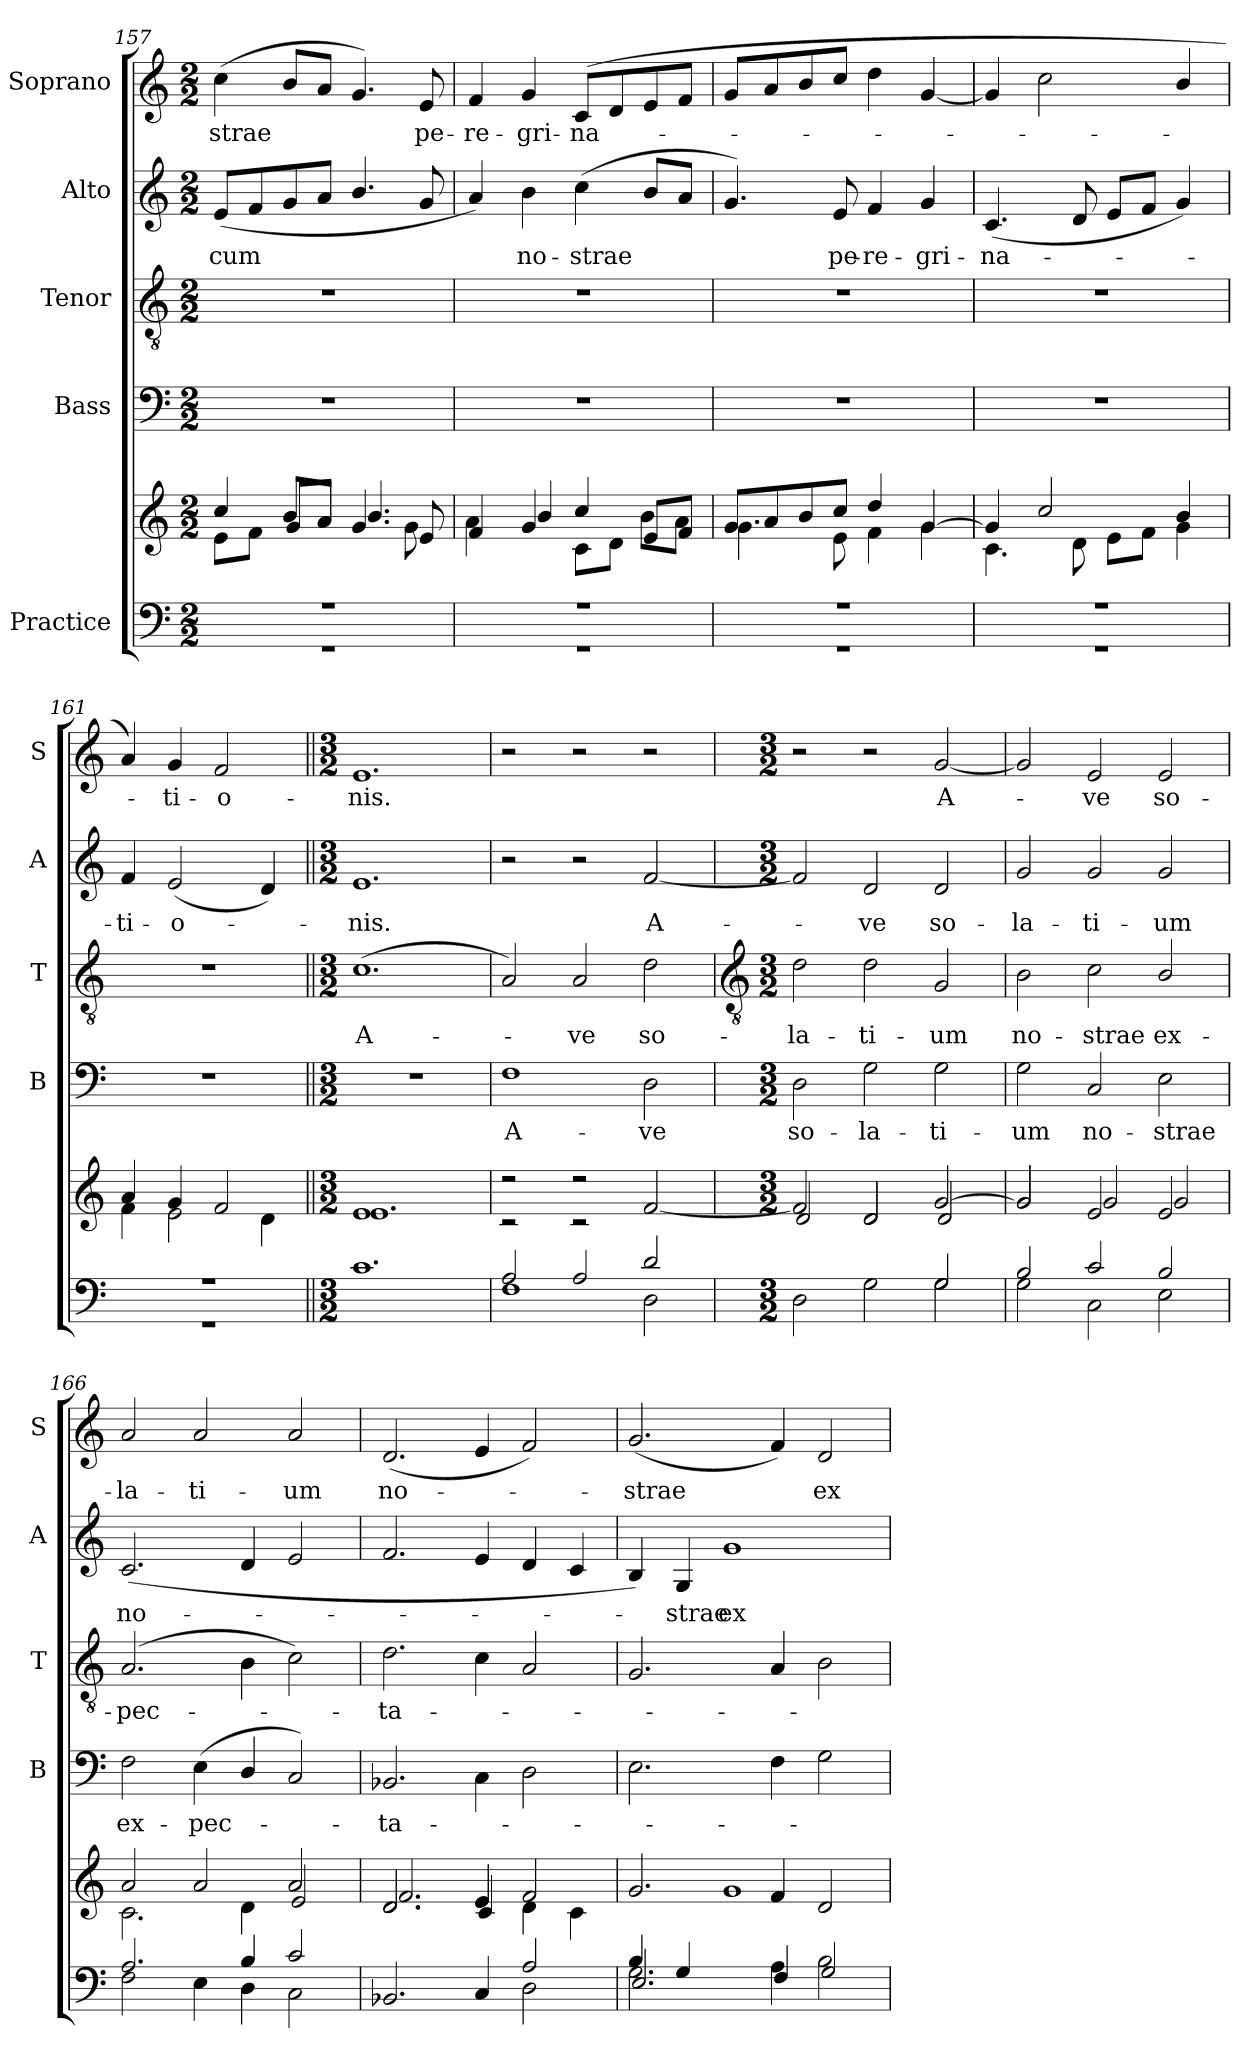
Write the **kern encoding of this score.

**kern	**kern	**kern	**text	**kern	**text	**kern	**text	**kern	**text
*part5	*part5	*part4	*part4	*part3	*part3	*part2	*part2	*part1	*part1
*staff6	*staff5	*staff4	*staff4	*staff3	*staff3	*staff2	*staff2	*staff1	*staff1
*I"Practice	*	*I"Bass	*	*I"Tenor	*	*I"Alto	*	*I"Soprano	*
*	*	*I'B	*	*I'T	*	*I'A	*	*I'S	*
!!LO:LB:g=z
*clefF4	*clefG2	*clefF4	*	*clefGv2	*	*clefG2	*	*clefG2	*
*k[]	*k[]	*k[]	*	*k[]	*	*k[]	*	*k[]	*
*C:	*C:	*C:	*	*C:	*	*C:	*	*C:	*
*M2/2	*M2/2	*M2/2	*	*M2/2	*	*M2/2	*	*M2/2	*
=157	=157	=157	=157	=157	=157	=157	=157	=157	=157
*^	*^	*	*	*	*	*	*	*	*
!	!	!	!	!	!	!	!	!	!LO:LY:b	!	!LO:LY:b
1r	1r	4cc/	8e\L	1r	.	1r	.	(<8eL	-cum	(<4cc	-strae
.	.	.	8f\J	.	.	.	.	8f	.	.	.
.	.	8bL	8g/L	.	.	.	.	8g	.	8bL	.
.	.	8aJ	8a\J	.	.	.	.	8aJ	.	8aJ	.
.	.	4.g	4.b/	.	.	.	.	4.b/	.	4.g)	.
!	!	!	!	!	!	!	!	!	!	!	!LO:LY:b
.	.	8e	8g	.	.	.	.	8g	.	8e	pe-
=158	=158	=158	=158	=158	=158	=158	=158	=158	=158	=158	=158
!	!	!	!	!	!	!	!	!	!	!	!LO:LY:b
1r	1r	4f	4a	1r	.	1r	.	4a)	.	4f	-re-
!	!	!	!	!	!	!	!	!	!LO:LY:b	!	!LO:LY:b
.	.	4g	4b/	.	.	.	.	4b	no-	4g	-gri-
!	!	!	!	!	!	!	!	!	!LO:LY:b	!	!LO:LY:b
.	.	8c\L	4cc/	.	.	.	.	(<4cc	-strae	(<8cL	-na-
.	.	8d\J	.	.	.	.	.	.	.	8d	.
.	.	8eL	8bL	.	.	.	.	8bL	.	8e	.
.	.	8fJ	8aJ	.	.	.	.	8aJ	.	8fJ	.
=159	=159	=159	=159	=159	=159	=159	=159	=159	=159	=159	=159
1r	1r	8gL	4.g\	1r	.	1r	.	4.g)	.	8gL	.
.	.	8a	.	.	.	.	.	.	.	8a	.
.	.	8b	.	.	.	.	.	.	.	8b	.
!	!	!	!	!	!	!	!	!	!LO:LY:b	!	!
.	.	8ccJ	8e\	.	.	.	.	8e	pe-	8ccJ	.
!	!	!	!	!	!	!	!	!	!LO:LY:b	!	!
.	.	4dd	4f\	.	.	.	.	4f	-re-	4dd	.
!	!	!	!	!	!	!	!	!	!LO:LY:b	!	!
.	.	[4g	4g	.	.	.	.	4g	-gri-	[4g	.
=160	=160	=160	=160	=160	=160	=160	=160	=160	=160	=160	=160
!	!	!	!	!	!	!	!	!	!LO:LY:b	!	!
1r	1r	4g]	4.c\	1r	.	1r	.	(<4.c	-na-	4g]	.
.	.	2cc/	.	.	.	.	.	.	.	2cc	.
.	.	.	8d\	.	.	.	.	8d	.	.	.
.	.	.	8e\L	.	.	.	.	8eL	.	.	.
.	.	.	8f\J	.	.	.	.	8fJ	.	.	.
.	.	4b/	4g	.	.	.	.	4g)	.	4b/	.
=161	=161	=161	=161	=161	=161	=161	=161	=161	=161	=161	=161
!	!	!	!	!	!	!	!	!	!LO:LY:b	!	!
1r	1r	4a	4f	1r	.	1r	.	4f	ti-	4a)	.
!	!	!	!	!	!	!	!	!	!LO:LY:b	!	!LO:LY:b
.	.	4g	2e\	.	.	.	.	(<2e	-o-	4g	ti-
!	!	!	!	!	!	!	!	!	!	!	!LO:LY:b
.	.	2f	.	.	.	.	.	.	.	2f	-o-
.	.	.	4d\	.	.	.	.	4d)	.	.	.
=162||	=162||	=162||	=162||	=162||	=162||	=162||	=162||	=162||	=162||	=162||	=162||
*M3/2	*	*M3/2	*	*M3/2	*	*M3/2	*	*M3/2	*	*M3/2	*
!	!LO:N:vis=1	!	!	!LO:N:vis=1	!	!	!LO:LY:b	!	!LO:LY:b	!	!LO:LY:b
1.c	1.ryy	1.e	1.e	1.r	.	(<1.c	A-	1.e	nis.	1.e	-nis.
=163	=163	=163	=163	=163	=163	=163	=163	=163	=163	=163	=163
!	!	!	!	!	!LO:LY:b	!	!	!	!	!	!
2A/	1F	2r	2r	1F	A-	2A)	.	2r	.	2r	.
!	!	!	!	!	!	!	!LO:LY:b	!	!	!	!
2A/	.	2r	2r	.	.	2A	ve	2r	.	2r	.
!	!	!	!	!	!LO:LY:b	!	!LO:LY:b	!	!LO:LY:b	!	!
2d	2D	2ryy	[2f	2D	-ve	2d	so-	[2f	A-	2r	.
*	*	*v	*v	*	*	*	*	*	*	*	*
!!LO:LB:g=z
=164	=164	=164	=164	=164	=164	=164	=164	=164	=164	=164
*	*	*	*	*	*clefGv2	*	*	*	*	*
*M3/2	*	*M3/2	*M3/2	*	*M3/2	*	*M3/2	*	*M3/2	*
*	*	*^	*	*	*	*	*	*	*	*
*	*	*	*^	*	*	*	*	*	*	*	*
!	!	!	!	!	!	!LO:LY:b	!	!LO:LY:b	!	!	!	!
1ryy	2D	2ryy	2f/]	2d/	2D	so-	2d	-la-	2f]	.	2r	.
!	!	!	!	!	!	!LO:LY:b	!	!LO:LY:b	!	!LO:LY:b	!	!
.	2G	2ryy	2d/	2d/	2G	-la-	2d	-ti-	2d	ve	2r	.
!	!	!	!	!	!	!LO:LY:b	!	!LO:LY:b	!	!LO:LY:b	!	!LO:LY:b
2G	2G	[2g	2d/	2ryy	2G	-ti-	2G	-um	2d	so-	[2g	A-
=165	=165	=165	=165	=165	=165	=165	=165	=165	=165	=165	=165	=165
!	!	!	!	!	!	!LO:LY:b	!	!LO:LY:b	!	!LO:LY:b	!	!
*	*	*	*v	*v	*	*	*	*	*	*	*	*
2B	2G	2g]	2g/	2G	-um	2B	no-	2g	-la-	2g]	.
!	!	!	!	!	!LO:LY:b	!	!LO:LY:b	!	!LO:LY:b	!	!LO:LY:b
2c	2C\	2e	2g/	2C	no-	2c	-strae	2g	-ti-	2e	ve
!	!	!	!	!	!LO:LY:b	!	!LO:LY:b	!	!LO:LY:b	!	!LO:LY:b
2B	2E	2e	2g/	2E	-strae	2B/	ex-	2g	-um	2e	so-
=166	=166	=166	=166	=166	=166	=166	=166	=166	=166	=166	=166
!	!	!	!	!	!LO:LY:b	!	!LO:LY:b	!	!LO:LY:b	!	!LO:LY:b
2.A/	2F	2a	2.c\	2F	ex-	(>2.A	-pec-	(<2.c	no-	2a	-la-
!	!	!	!	!	!LO:LY:b	!	!	!	!	!	!LO:LY:b
.	4E	2a	.	(<4E	-pec-	.	.	.	.	2a	-ti-
4B	4D\	.	4d\	4D/	.	4B	.	4d	.	.	.
!	!	!	!	!	!	!	!	!	!	!	!LO:LY:b
2c	2C\	2a	2e/	2C)	.	2c)	.	2e	.	2a	-um
=167	=167	=167	=167	=167	=167	=167	=167	=167	=167	=167	=167
*	*	*	*^	*	*	*	*	*	*	*	*
!	!	!	!	!	!	!LO:LY:b	!	!LO:LY:b	!	!	!	!LO:LY:b
1ryy	2.BB-X	2.d	2.f/	2.d	2.BB-X	ta-	2.d	ta-	2.f	.	(<2.d	no-
.	4C	4e	4e/	4c	4C\	.	4c	.	4e	.	4e	.
2A	2D	2f	4d\	2ryy	2D\	.	2A	.	4d	.	2f)	.
.	.	.	4c\	.	.	.	.	.	4c	.	.	.
*	*	*	*v	*v	*	*	*	*	*	*	*	*
=168	=168	=168	=168	=168	=168	=168	=168	=168	=168	=168	=168
*	*^	*	*	*	*	*	*	*	*	*	*
!	!	!	!	!	!	!	!	!	!	!	!	!LO:LY:b
4B/	2.G	2.E	2.g	2ryy	2.E	.	2.G	.	4B)	.	(<2.g	strae
!	!	!	!	!	!	!	!	!	!	!LO:LY:b	!	!
4G/	.	.	.	.	.	.	.	.	4G	strae	.	.
!	!	!	!	!	!	!	!	!	!	!LO:LY:b	!	!
1ryy	.	.	.	1g\	.	.	.	.	1g	ex-	.	.
.	4A	4F	4f	.	4F	.	4A	.	.	.	4f)	.
!	!	!	!	!	!	!	!	!	!	!	!	!LO:LY:b
.	2B	2G	2d	.	2G	.	2B	.	.	.	2d	ex-
*v	*v	*v	*	*	*	*	*	*	*	*	*	*
*	*v	*v	*	*	*	*	*	*	*	*
=	=	=	=	=	=	=	=	=	=
*-	*-	*-	*-	*-	*-	*-	*-	*-	*-
